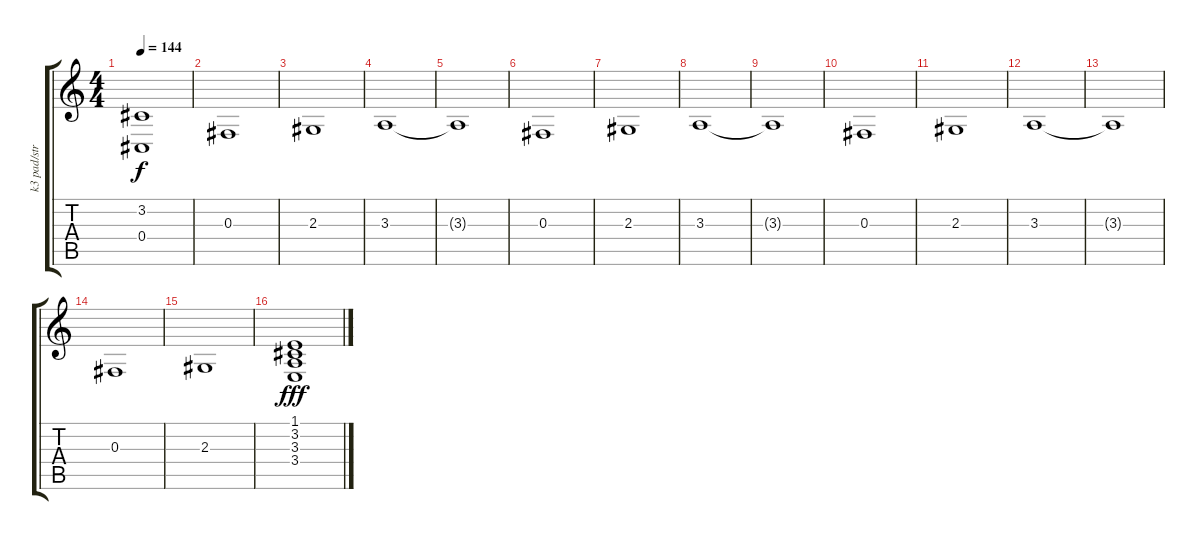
\track ("k3 pad/strings" "k3 pad/str") {instrument pad7halo}
\staff {score tabs}
\tuning (Eb4 Bb3 Gb3 Db3 Ab2 Eb2) {hide}
\ts (4 4)
\tempo 144
\clef g2
\ks c
(3.2{t} 0.4{t}).1{dy f} |
0.3.1{instrument stringensemble1} |
2.3.1 |
3.3.1 |
3.3{t}.1 |
0.3.1 |
2.3.1 |
3.3.1 |
3.3{t}.1 |
0.3.1 |
2.3.1 |
3.3.1 |
3.3{t}.1 |
0.3.1 |
2.3.1 |
(1.1 3.2 3.3 3.4).1{dy fff}
